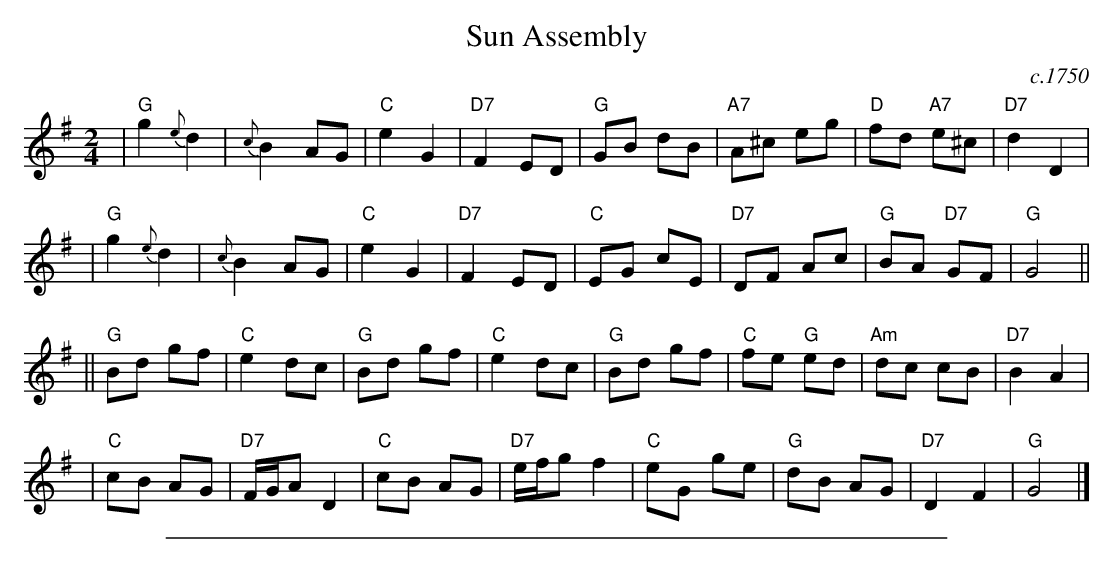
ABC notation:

X:1
T: Sun Assembly
O: c.1750
M: 2/4
L: 1/8
K: G
| "G"g2 {e}d2 | {c}B2 AG | "C"e2 G2 | "D7"F2 ED \
| "G"GB dB | "A7"A^c eg | "D"fd "A7"e^c | "D7"d2 D2 |
| "G"g2 {e}d2 | {c}B2 AG | "C"e2 G2 | "D7"F2 ED \
| "C"EG cE | "D7"DF Ac | "G"BA "D7"GF | "G"G4 ||
|| "G"Bd gf | "C"e2 dc | "G"Bd gf | "C"e2 dc \
| "G"Bd gf | "C"fe "G"ed | "Am"dc cB | "D7"B2 A2 |
| "C"cB AG | "D7"F/G/A D2 | "C"cB AG | "D7"e/f/g f2 \
| "C"eG ge | "G"dB AG | "D7"D2 F2 | "G"G4 |]
